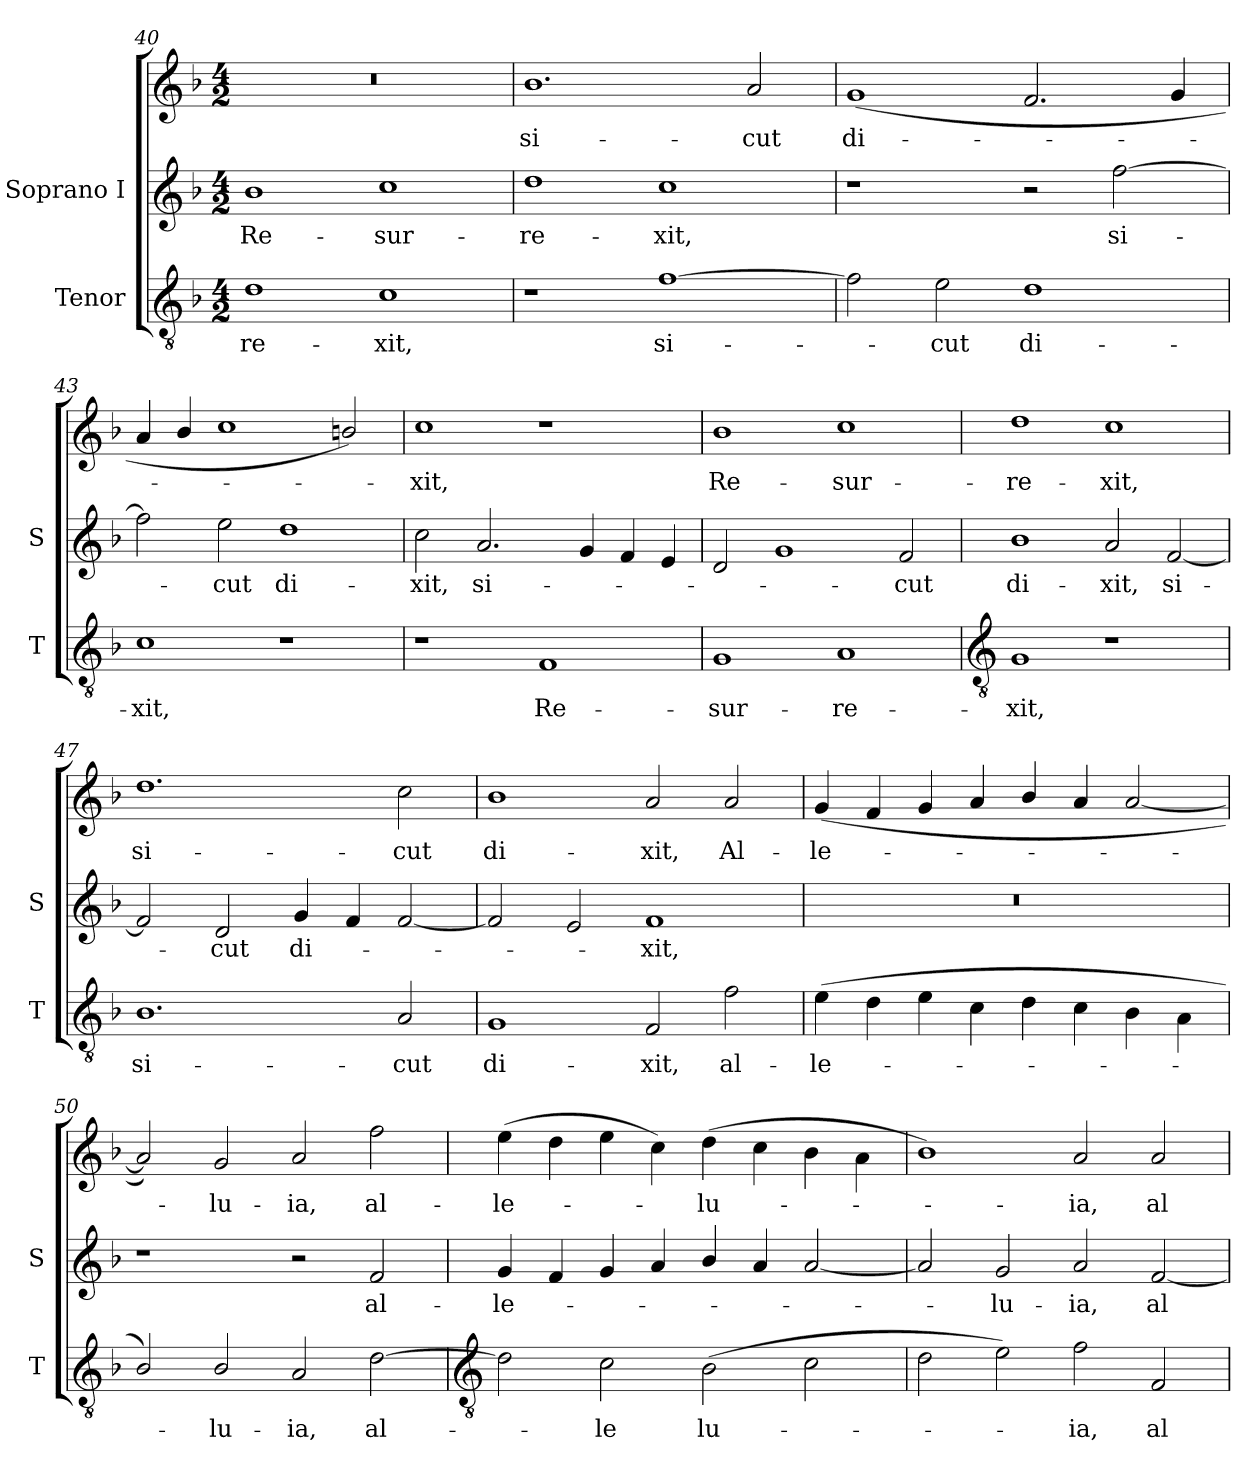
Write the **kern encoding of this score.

**kern	**text	**kern	**text	**kern	**text
*part2	*part2	*part1	*part1	*part1	*part1
*staff3	*staff3	*staff2	*staff2	*staff1	*staff1
*I"Tenor	*	*I"Soprano I	*	*	*
*I'T	*	*I'S	*	*	*
*clefGv2	*	*clefG2	*	*clefG2	*
*k[b-]	*	*k[b-]	*	*k[b-]	*
*F:	*	*F:	*	*F:	*
*M4/2	*	*M4/2	*	*M4/2	*
=40	=40	=40	=40	=40	=40
!	!LO:LY:b	!	!LO:LY:b	!	!
1d	-re-	1b-	Re-	0r	.
!	!LO:LY:b	!	!LO:LY:b	!	!
1c	-xit,	1cc	-sur-	.	.
=41	=41	=41	=41	=41	=41
!	!	!	!LO:LY:b	!	!LO:LY:b
1r	.	1dd	re-	1.b-	-si-
!	!LO:LY:b	!	!LO:LY:b	!	!
[1f	si-	1cc	-xit,	.	.
!	!	!	!	!	!LO:LY:b
.	.	.	.	2a	-cut
=42	=42	=42	=42	=42	=42
!	!	!	!	!	!LO:LY:b
2f]	.	1r	.	(<1g	di-
!	!LO:LY:b	!	!	!	!
2e	cut	.	.	.	.
!	!LO:LY:b	!	!	!	!
1d	di-	2r	.	2.f	.
!	!	!	!LO:LY:b	!	!
.	.	[2ff	si-	.	.
.	.	.	.	4g	.
=43	=43	=43	=43	=43	=43
!	!LO:LY:b	!	!	!	!
1c	-xit,	2ff]	.	4a	.
.	.	.	.	4b-/	.
!	!	!	!LO:LY:b	!	!
.	.	2ee	cut	1cc/	.
!	!	!	!LO:LY:b	!	!
1r	.	1dd	di-	.	.
.	.	.	.	2bn/)	.
=44	=44	=44	=44	=44	=44
!	!	!	!LO:LY:b	!	!LO:LY:b
1r	.	2cc	xit,	1cc	-xit,
!	!	!	!LO:LY:b	!	!
.	.	2.a	si-	.	.
!	!LO:LY:b	!	!	!	!
1F	Re-	.	.	1r	.
.	.	4g	.	.	.
.	.	4f	.	.	.
.	.	4e	.	.	.
=45	=45	=45	=45	=45	=45
!	!LO:LY:b	!	!	!	!LO:LY:b
1G	-sur-	2d	.	1b-	Re-
.	.	1g	.	.	.
!	!LO:LY:b	!	!	!	!LO:LY:b
1A	-re-	.	.	1cc	-sur-
!	!	!	!LO:LY:b	!	!
.	.	2f	-cut	.	.
!!LO:LB:g=z
=46	=46	=46	=46	=46	=46
*clefGv2	*	*	*	*	*
!	!LO:LY:b	!	!LO:LY:b	!	!LO:LY:b
1G	-xit,	1b-	di-	1dd	re-
!	!	!	!LO:LY:b	!	!LO:LY:b
1r	.	2a	-xit,	1cc	-xit,
!	!	!	!LO:LY:b	!	!
.	.	[2f	si-	.	.
=47	=47	=47	=47	=47	=47
!	!LO:LY:b	!	!	!	!LO:LY:b
1.B-	si-	2f]	.	1.dd	si-
!	!	!	!LO:LY:b	!	!
.	.	2d	cut	.	.
!	!	!	!LO:LY:b	!	!
.	.	4g	di-	.	.
.	.	4f	.	.	.
!	!LO:LY:b	!	!	!	!LO:LY:b
2A	-cut	[2f	.	2cc	-cut
=48	=48	=48	=48	=48	=48
!	!LO:LY:b	!	!	!	!LO:LY:b
1G	di-	2f]	.	1b-	di-
.	.	2e	.	.	.
!	!LO:LY:b	!	!LO:LY:b	!	!LO:LY:b
2F	-xit,	1f	-xit,	2a	-xit,
!	!LO:LY:b	!	!	!	!LO:LY:b
2f	al-	.	.	2a	Al-
=49	=49	=49	=49	=49	=49
!	!LO:LY:b	!	!	!	!LO:LY:b
(>4e	-le-	0r	.	(<4g	le-
4d	.	.	.	4f	.
4e	.	.	.	4g	.
4c	.	.	.	4a	.
4d	.	.	.	4b-/	.
4c	.	.	.	4a	.
4B-	.	.	.	[2a	.
4A\	.	.	.	.	.
=50	=50	=50	=50	=50	=50
2B-/)	.	1r	.	2a])	.
!	!LO:LY:b	!	!	!	!LO:LY:b
2B-/	lu-	.	.	2g	lu-
!	!LO:LY:b	!	!	!	!LO:LY:b
2A	-ia,	2r	.	2a	-ia,
!	!LO:LY:b	!	!LO:LY:b	!	!LO:LY:b
[2d	al-	2f	-al-	2ff	al-
!!LO:LB:g=z
=51	=51	=51	=51	=51	=51
*clefGv2	*	*	*	*	*
!	!	!	!LO:LY:b	!	!LO:LY:b
2d]	.	4g	le-	(>4ee	-le-
.	.	4f	.	4dd	.
!	!LO:LY:b	!	!	!	!
2c	le	4g	.	4ee	.
.	.	4a	.	4cc)	.
!	!LO:LY:b	!	!	!	!LO:LY:b
(>2B-	lu-	4b-/	.	(>4dd	lu-
.	.	4a	.	4cc	.
2c	.	[2a	.	4b-	.
.	.	.	.	4a\	.
=52	=52	=52	=52	=52	=52
2d	.	2a]	.	1b-)	.
!	!	!	!LO:LY:b	!	!
2e)	.	2g	-lu-	.	.
!	!LO:LY:b	!	!LO:LY:b	!	!LO:LY:b
2f	ia,	2a	-ia,	2a	ia,
!	!LO:LY:b	!	!LO:LY:b	!	!LO:LY:b
2F	al-	[2f	al-	2a	al-
=	=	=	=	=	=
*-	*-	*-	*-	*-	*-
